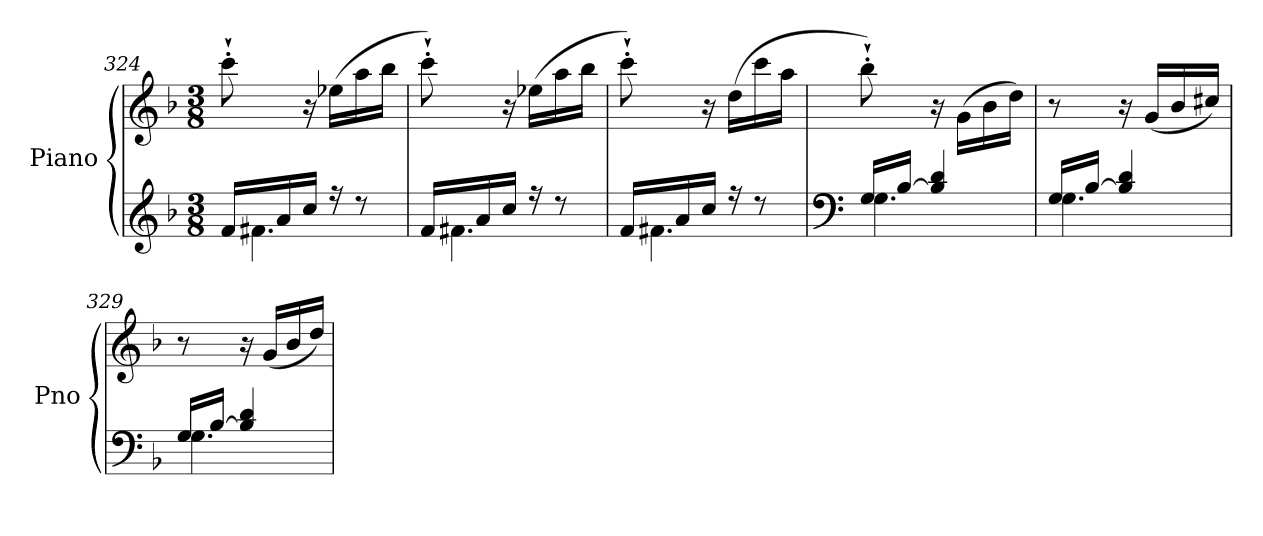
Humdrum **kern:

**kern	**kern	**dynam
*part1	*part1	*part1
*staff2	*staff1	*staff1/2
*I"Piano	*	*
*I'Pno	*	*
*clefG2	*clefG2	*
*k[b-]	*k[b-]	*
*M3/8	*M3/8	*
=324	=324	=324
*^	*	*
16f/LL	4.f#X\	8ccc'`\	.
16a/	.	.	.
16cc/JJ	.	16r	.
16r	.	(>16ee-X\LL	.
8r	.	16aa\	.
.	.	16bb-\JJ	.
=325	=325	=325	=325
16f/LL	4.f#X\	8ccc'`\)	.
16a/	.	.	.
16cc/JJ	.	16r	.
16r	.	(>16ee-X\LL	.
8r	.	16aa\	.
.	.	16bb-\JJ	.
!!LO:LB:g=z
=326	=326	=326	=326
16f/LL	4.f#X\	8ccc'`\)	.
16a/	.	.	.
16cc/JJ	.	16r	.
16r	.	(>16dd\LL	.
8r	.	16ccc\	.
.	.	16aa\JJ	.
=327	=327	=327	=327
*clefF4	*	*	*
16G/LL	4.G\	8bb-'`\)	.
[16B-/JJ	.	.	.
4B-/] 4d/	.	16r	.
!	!	!	!LO:DY:b
.	.	(>16g\LL	other-dynamics
.	.	16b-\	.
.	.	16dd\JJ)	.
=328	=328	=328	=328
16G/LL	4.G\	8r	.
[16B-/JJ	.	.	.
4B-/] 4d/	.	16r	.
.	.	(<16g/LL	.
.	.	16b-/	.
.	.	16cc#X/JJ)	.
=329	=329	=329	=329
16G/LL	4.G\	8r	.
[16B-/JJ	.	.	.
4B-/] 4d/	.	16r	.
.	.	(<16g/LL	.
.	.	16b-/	.
.	.	16dd/JJ)	.
*v	*v	*	*
=	=	=
*-	*-	*-
